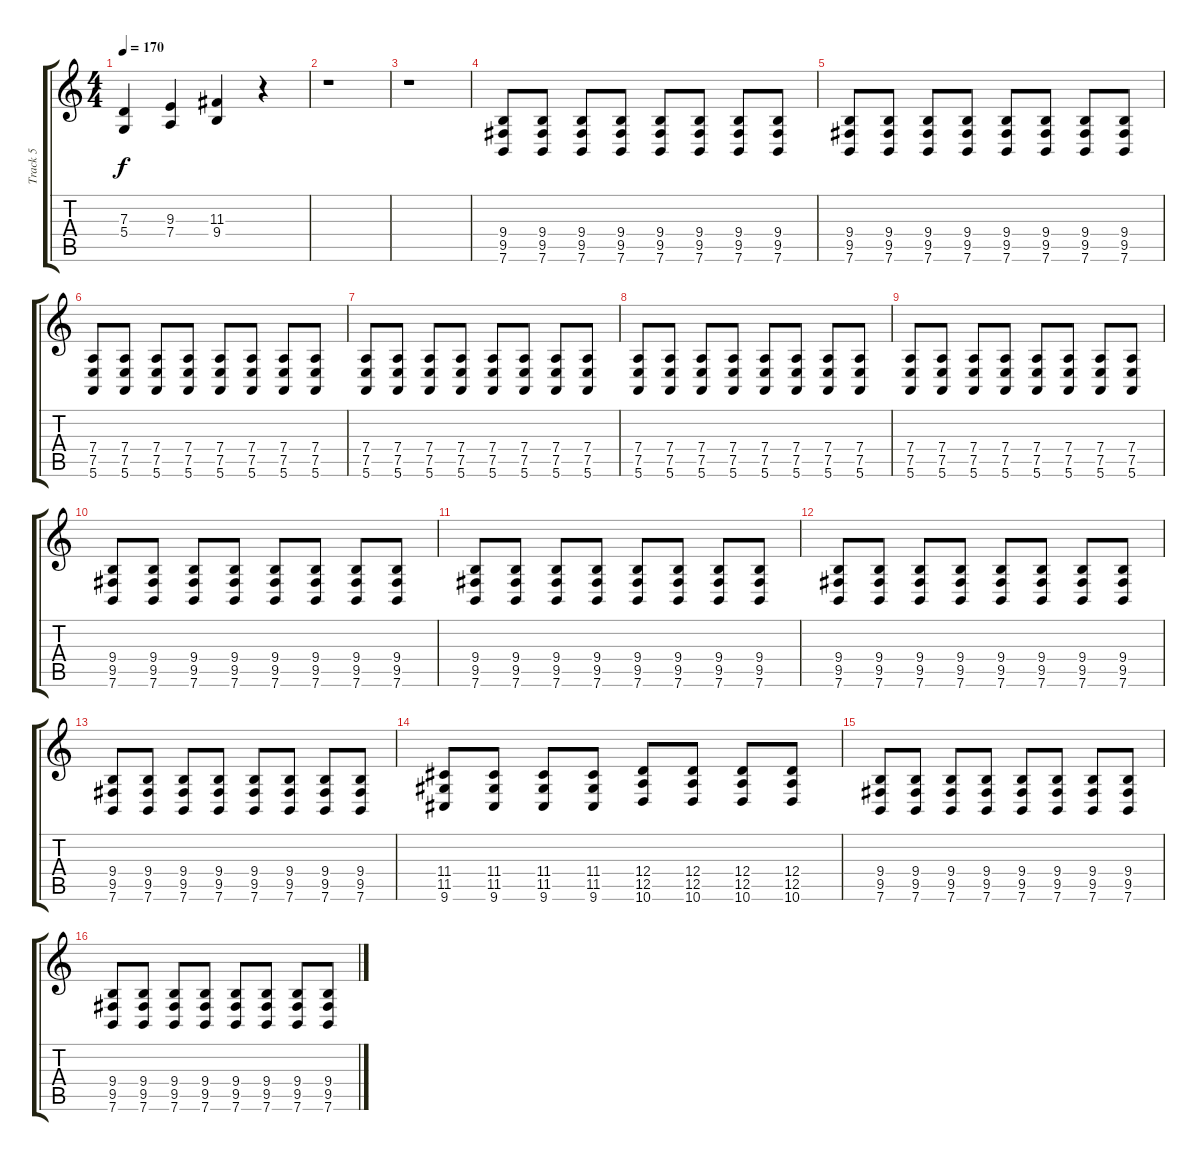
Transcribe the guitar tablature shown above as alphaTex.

\track ("Track 5" "Track 5") {instrument violin}
\staff {score tabs}
\tuning (E4 B3 G3 D3 A2 E2) {hide}
\ts (4 4)
\tempo 170
\clef g2
\ks c
(7.3 5.4).4{dy f} (9.3 7.4).4 (11.3 9.4).4 r.4 |
r.1 |
r.1 |
(9.4 9.5 7.6).8{instrument cello} (9.4 9.5 7.6).8 (9.4 9.5 7.6).8 (9.4 9.5 7.6).8 (9.4 9.5 7.6).8 (9.4 9.5 7.6).8 (9.4 9.5 7.6).8 (9.4 9.5 7.6).8 |
(9.4 9.5 7.6).8 (9.4 9.5 7.6).8 (9.4 9.5 7.6).8 (9.4 9.5 7.6).8 (9.4 9.5 7.6).8 (9.4 9.5 7.6).8 (9.4 9.5 7.6).8 (9.4 9.5 7.6).8 |
(7.4 7.5 5.6).8 (7.4 7.5 5.6).8 (7.4 7.5 5.6).8 (7.4 7.5 5.6).8 (7.4 7.5 5.6).8 (7.4 7.5 5.6).8 (7.4 7.5 5.6).8 (7.4 7.5 5.6).8 |
(7.4 7.5 5.6).8 (7.4 7.5 5.6).8 (7.4 7.5 5.6).8 (7.4 7.5 5.6).8 (7.4 7.5 5.6).8 (7.4 7.5 5.6).8 (7.4 7.5 5.6).8 (7.4 7.5 5.6).8 |
(7.4 7.5 5.6).8 (7.4 7.5 5.6).8 (7.4 7.5 5.6).8 (7.4 7.5 5.6).8 (7.4 7.5 5.6).8 (7.4 7.5 5.6).8 (7.4 7.5 5.6).8 (7.4 7.5 5.6).8 |
(7.4 7.5 5.6).8 (7.4 7.5 5.6).8 (7.4 7.5 5.6).8 (7.4 7.5 5.6).8 (7.4 7.5 5.6).8 (7.4 7.5 5.6).8 (7.4 7.5 5.6).8 (7.4 7.5 5.6).8 |
(9.4 9.5 7.6).8 (9.4 9.5 7.6).8 (9.4 9.5 7.6).8 (9.4 9.5 7.6).8 (9.4 9.5 7.6).8 (9.4 9.5 7.6).8 (9.4 9.5 7.6).8 (9.4 9.5 7.6).8 |
(9.4 9.5 7.6).8 (9.4 9.5 7.6).8 (9.4 9.5 7.6).8 (9.4 9.5 7.6).8 (9.4 9.5 7.6).8 (9.4 9.5 7.6).8 (9.4 9.5 7.6).8 (9.4 9.5 7.6).8 |
(9.4 9.5 7.6).8 (9.4 9.5 7.6).8 (9.4 9.5 7.6).8 (9.4 9.5 7.6).8 (9.4 9.5 7.6).8 (9.4 9.5 7.6).8 (9.4 9.5 7.6).8 (9.4 9.5 7.6).8 |
(9.4 9.5 7.6).8 (9.4 9.5 7.6).8 (9.4 9.5 7.6).8 (9.4 9.5 7.6).8 (9.4 9.5 7.6).8 (9.4 9.5 7.6).8 (9.4 9.5 7.6).8 (9.4 9.5 7.6).8 |
(11.4 11.5 9.6).8 (11.4 11.5 9.6).8 (11.4 11.5 9.6).8 (11.4 11.5 9.6).8 (12.4 12.5 10.6).8 (12.4 12.5 10.6).8 (12.4 12.5 10.6).8 (12.4 12.5 10.6).8 |
(9.4 9.5 7.6).8 (9.4 9.5 7.6).8 (9.4 9.5 7.6).8 (9.4 9.5 7.6).8 (9.4 9.5 7.6).8 (9.4 9.5 7.6).8 (9.4 9.5 7.6).8 (9.4 9.5 7.6).8 |
(9.4 9.5 7.6).8 (9.4 9.5 7.6).8 (9.4 9.5 7.6).8 (9.4 9.5 7.6).8 (9.4 9.5 7.6).8 (9.4 9.5 7.6).8 (9.4 9.5 7.6).8 (9.4 9.5 7.6).8
